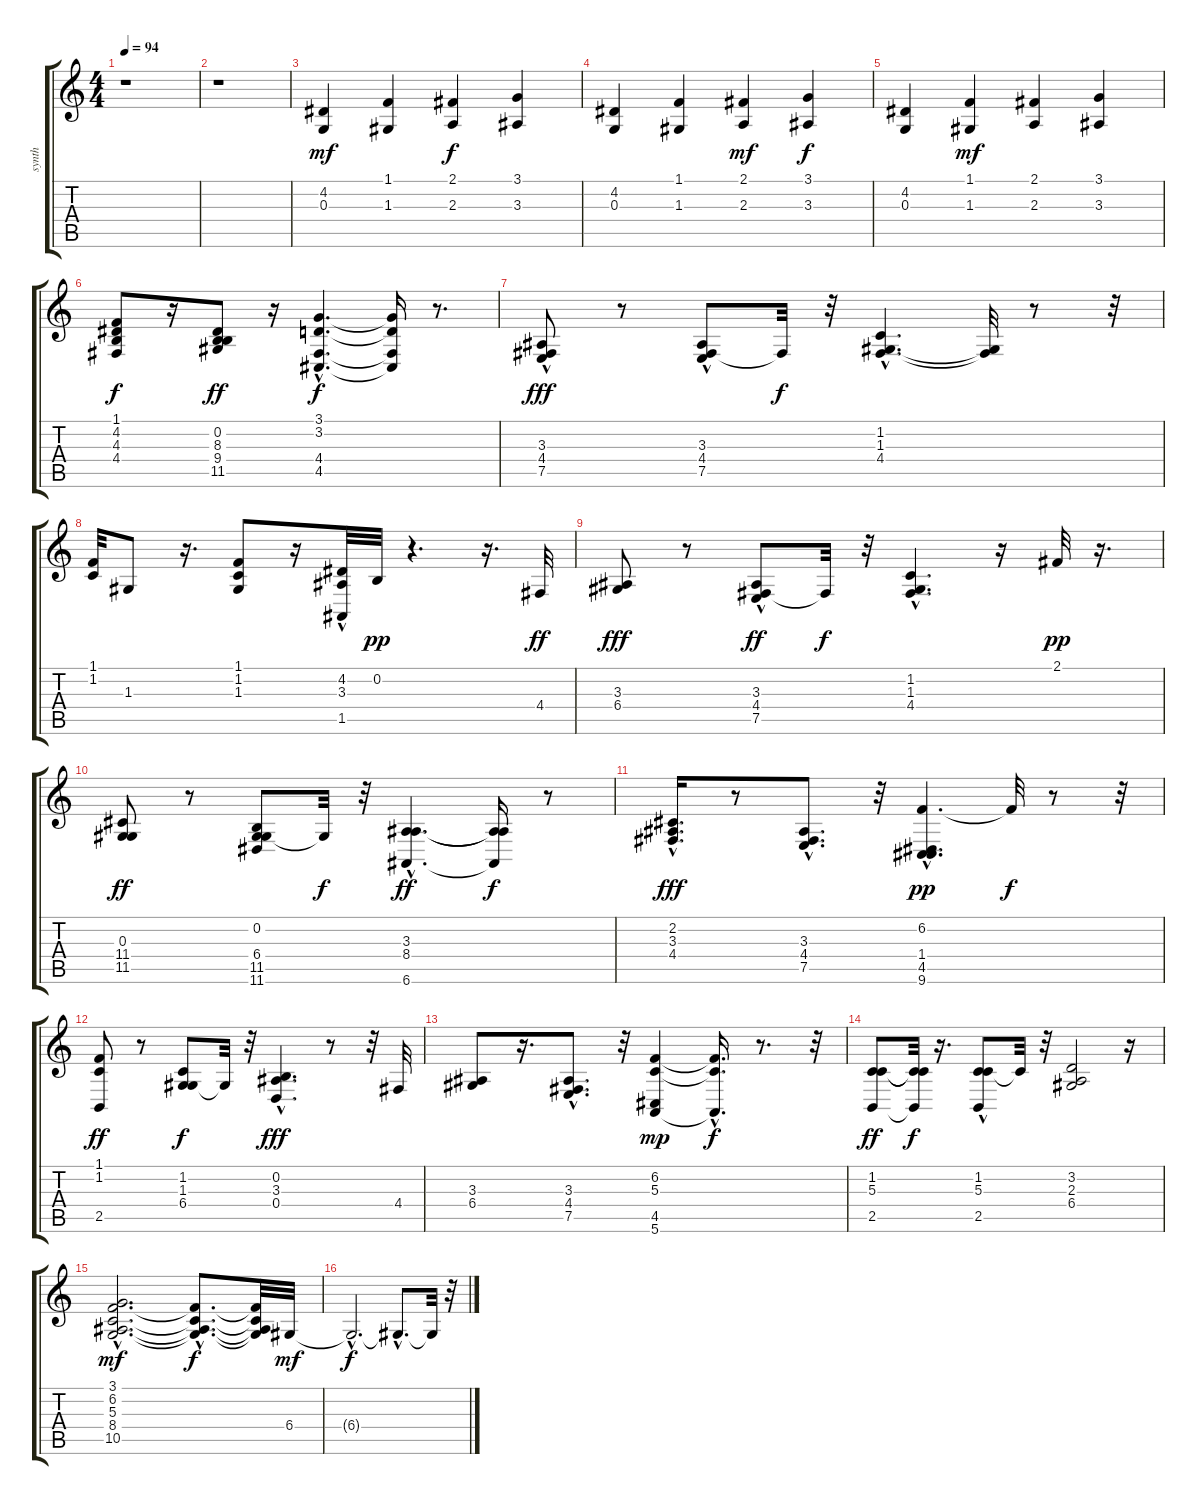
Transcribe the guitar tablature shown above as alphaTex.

\track ("synth" "synth") {instrument stringensemble2}
\staff {score tabs}
\tuning (E4 B3 G3 D3 A2 E2) {hide}
\ts (4 4)
\tempo 94
\clef g2
\ks c
r.1{dy mf} |
r.1 |
(4.2 0.3).4 (1.1 1.3).4 (2.1 2.3).4{dy f} (3.1 3.3).4 |
(4.2 0.3).4 (1.1 1.3).4 (2.1 2.3).4{dy mf} (3.1 3.3).4{dy f} |
(4.2 0.3).4 (1.1 1.3).4{dy mf} (2.1 2.3).4 (3.1 3.3).4 |
(1.1 4.2 4.3 4.4).8{dy f} r.16 (0.2 8.3 9.4 11.5).8{dy ff} r.16 (3.1{hac} 3.2{hac} 4.4{hac} 4.5{hac}).4{d dy f} (3.1{t} 3.2{t} 4.4{t} 4.5{t}).16 r.8{d} |
(3.3{hac} 4.4 7.5{hac}).8{dy fff} r.8 (3.3{hac} 4.4 7.5{hac}).8 4.4{t}.32{dy f} r.32 (1.2{hac} 1.3{hac} 4.4{hac}).4{d} (1.3{t} 4.4{t}).32 r.8 r.32 |
(1.1 1.2).32 1.3.8 r.16{d} (1.1 1.2 1.3).8 r.16 (4.2 3.3{hac} 1.5{hac}).32 0.2.32{dy pp} r.4{d} r.16{d} 4.4.32{dy ff} |
(3.3 6.4).8{dy fff} r.8 (3.3{hac} 4.4 7.5).8{dy ff} 4.4{t}.32{dy f} r.32 (1.2{hac} 1.3{hac} 4.4{hac}).4{d} r.16 2.1.32{dy pp} r.16{d} |
(0.3 11.4 11.5).8{dy ff} r.8 (0.2 6.4 11.5 11.6).8 6.4{t}.32{dy f} r.32 (3.3{hac} 8.4{hac} 6.6{hac}).4{d dy ff} (3.3{t} 8.4{t} 6.6{t}).16{dy f} r.8 |
(2.2{hac} 3.3{hac} 4.4{hac}).16{d dy fff} r.8 (3.3 4.4{hac} 7.5).8{d} r.32 (6.2{hac} 1.4{hac} 4.5{hac} 9.6).4{d dy pp} 6.2{t}.32{dy f} r.8 r.32 |
(1.1 1.2 2.5).8{dy ff} r.8 (1.2 1.3 6.4).8{dy f} 1.3{t}.32 r.32 (0.2{hac} 3.3{hac} 0.4{hac}).4{d dy fff} r.8 r.32 4.4.32 |
(3.3 6.4).8 r.16{d} (3.3{hac} 4.4{hac} 7.5).8{d} r.32 (6.2 5.3 4.5 5.6).4{dy mp} (6.2{hac t} 5.3{hac t} 5.6{hac t}).16{d dy f} r.8{d} r.32 |
(1.2 5.3 2.5).8{dy ff} (1.2{t} 5.3{t} 2.5{t}).32{dy f} r.16{d} (1.2 5.3{hac} 2.5).8 1.2{t}.32 r.32 (3.2 2.3 6.4).2 r.16 |
(3.1 6.2{hac} 5.3{hac} 8.4{hac} 10.5{hac}).2{d dy mf} (6.2{hac t} 5.3{hac t} 8.4{hac t} 10.5{hac t}).8{d dy f} (6.2{t} 5.3{t} 8.4{t} 10.5{t}).32 6.4.32{dy mf} |
6.4{hac t}.2{d dy f} 6.4{hac t}.8{d} 6.4{t}.32 r.32
